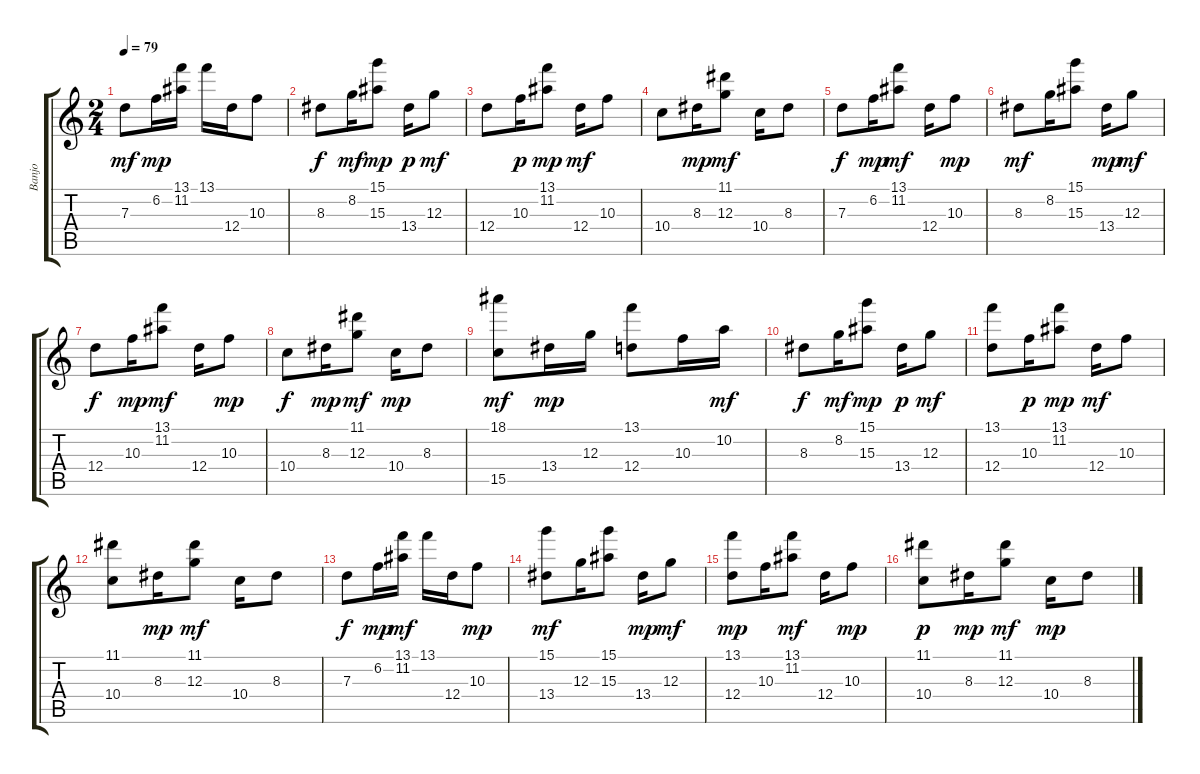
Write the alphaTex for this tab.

\track ("Banjo" "Banjo") {instrument banjo}
\staff {score tabs}
\tuning (E4 B3 G3 D3 A2 E2) {hide}
\displaytranspose 12
\ts (2 4)
\tempo 79
\clef g2
\ks c
7.3.8{dy mf} 6.2.16{dy mp} (13.1 11.2).16 13.1.16 12.4.16 10.3.8 |
8.3.8{dy f} 8.2.16{dy mf} (15.1 15.3).8{dy mp} 13.4.16{dy p} 12.3.8{dy mf} |
12.4.8 10.3.16{dy p} (13.1 11.2).8{dy mp} 12.4.16{dy mf} 10.3.8 |
10.4.8 8.3.16{dy mp} (11.1 12.3).8{dy mf} 10.4.16 8.3.8 |
7.3.8{dy f} 6.2.16{dy mp} (13.1 11.2).8{dy mf} 12.4.16 10.3.8{dy mp} |
8.3.8{dy mf} 8.2.16 (15.1 15.3).8 13.4.16{dy mp} 12.3.8{dy mf} |
12.4.8{dy f} 10.3.16{dy mp} (13.1 11.2).8{dy mf} 12.4.16 10.3.8{dy mp} |
10.4.8{dy f} 8.3.16{dy mp} (11.1 12.3).8{dy mf} 10.4.16{dy mp} 8.3.8 |
(18.1 15.5).8{dy mf} 13.4.16{dy mp} 12.3.16 (13.1 12.4).8 10.3.16 10.2.16{dy mf} |
8.3.8{dy f} 8.2.16{dy mf} (15.1 15.3).8{dy mp} 13.4.16{dy p} 12.3.8{dy mf} |
(13.1 12.4).8 10.3.16{dy p} (13.1 11.2).8{dy mp} 12.4.16{dy mf} 10.3.8 |
(11.1 10.4).8 8.3.16{dy mp} (11.1 12.3).8{dy mf} 10.4.16 8.3.8 |
7.3.8{dy f} 6.2.16{dy mp} (13.1 11.2).16{dy mf} 13.1.16 12.4.16 10.3.8{dy mp} |
(15.1 13.4).8{dy mf} 12.3.16 (15.1 15.3).8 13.4.16{dy mp} 12.3.8{dy mf} |
(13.1 12.4).8{dy mp} 10.3.16 (13.1 11.2).8{dy mf} 12.4.16 10.3.8{dy mp} |
(11.1 10.4).8{dy p} 8.3.16{dy mp} (11.1 12.3).8{dy mf} 10.4.16{dy mp} 8.3.8
